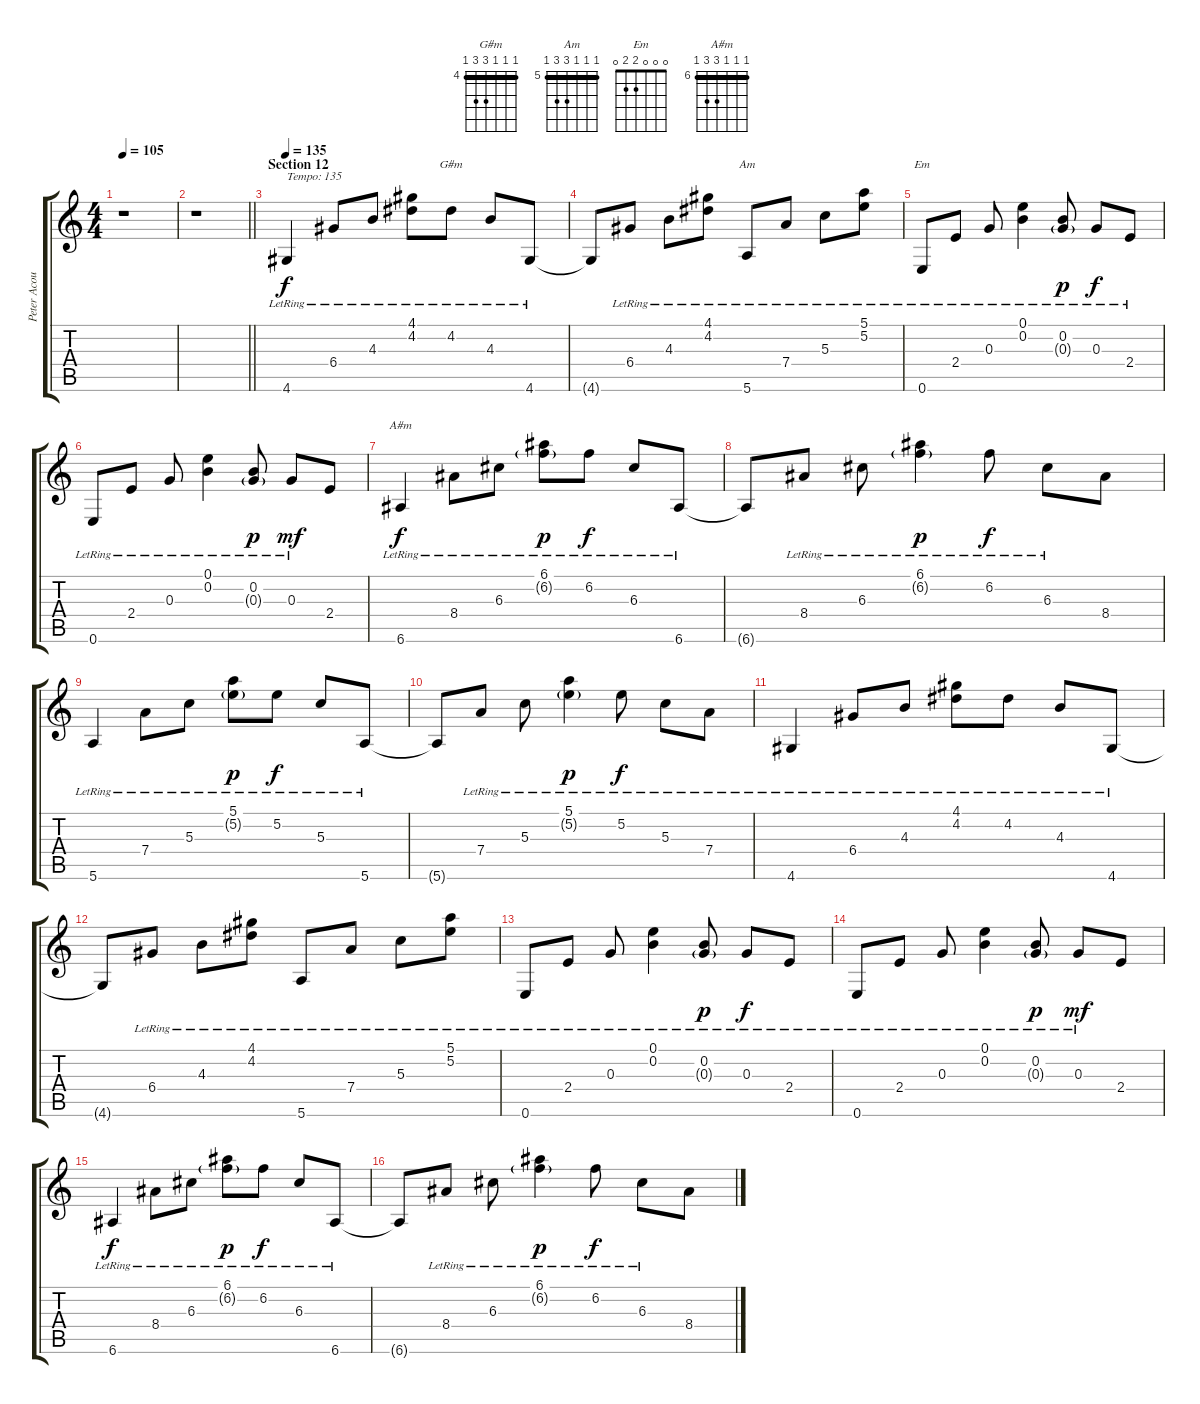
\track ("Peter Acoustic" "Peter Acou") {instrument acousticguitarnylon}
\staff {score tabs}
\tuning (E4 B3 G3 D3 A2 E2) {hide}
\chord ("G#m" 4 4 4 6 6 4) {firstfret 4 barre 4}
\chord ("Am" 5 5 5 7 7 5) {firstfret 5 barre 5}
\chord ("Em" 0 0 0 2 2 0)
\chord ("A#m" 6 6 6 8 8 6) {firstfret 6 barre 6}
\ts (4 4)
\tempo 105
\clef g2
\ks c
r.1{dy f} |
\barLineRight lightlight
r.1 |
\section ("" "Section 12")
\tempo 135
4.6{lr}.4{txt "Tempo: 135"} 6.4{lr}.8 4.3{lr}.8 (4.1{lr} 4.2).8 4.2{lr}.8{ch "G#m"} 4.3{lr}.8 4.6{lr}.8 |
4.6{t}.8 6.4{lr}.8 4.3{lr}.8 (4.1{lr} 4.2).8 5.6{lr}.8{ch "Am"} 7.4{lr}.8 5.3{lr}.8 (5.1{lr} 5.2{lr}).8 |
0.6{lr}.8{ch "Em"} 2.4{lr}.8 0.3{lr}.8 (0.1{lr} 0.2{lr}).4 (0.2{lr} 0.3{g lr}).8{dy p} 0.3{lr}.8{dy f} 2.4{lr}.8 |
0.6{lr}.8 2.4{lr}.8 0.3{lr}.8 (0.1{lr} 0.2{lr}).4 (0.2{lr} 0.3{g lr}).8{dy p} 0.3{lr}.8{dy mf} 2.4.8 |
6.6{lr}.4{ch "A#m" dy f} 8.4{lr}.8 6.3{lr}.8 (6.1{lr} 6.2{g}).8{dy p} 6.2{lr}.8{dy f} 6.3{lr}.8 6.6{lr}.8 |
6.6{t}.8 8.4{lr}.8 6.3{lr}.8 (6.1{lr} 6.2{g lr}).4{dy p} 6.2{lr}.8{dy f} 6.3{lr}.8 8.4.8 |
5.6{lr}.4 7.4{lr}.8 5.3{lr}.8 (5.1{lr} 5.2{g lr}).8{dy p} 5.2{lr}.8{dy f} 5.3{lr}.8 5.6{lr}.8 |
5.6{t}.8 7.4{lr}.8 5.3{lr}.8 (5.1{lr} 5.2{g}).4{dy p} 5.2{lr}.8{dy f} 5.3{lr}.8 7.4{lr}.8 |
4.6{lr}.4 6.4{lr}.8 4.3{lr}.8 (4.1{lr} 4.2).8 4.2{lr}.8 4.3{lr}.8 4.6{lr}.8 |
4.6{t}.8 6.4{lr}.8 4.3{lr}.8 (4.1{lr} 4.2).8 5.6{lr}.8 7.4{lr}.8 5.3{lr}.8 (5.1{lr} 5.2{lr}).8 |
0.6{lr}.8 2.4{lr}.8 0.3{lr}.8 (0.1{lr} 0.2{lr}).4 (0.2{lr} 0.3{g lr}).8{dy p} 0.3{lr}.8{dy f} 2.4{lr}.8 |
0.6{lr}.8 2.4{lr}.8 0.3{lr}.8 (0.1{lr} 0.2{lr}).4 (0.2{lr} 0.3{g lr}).8{dy p} 0.3{lr}.8{dy mf} 2.4.8 |
6.6{lr}.4{dy f} 8.4{lr}.8 6.3{lr}.8 (6.1{lr} 6.2{g}).8{dy p} 6.2{lr}.8{dy f} 6.3{lr}.8 6.6{lr}.8 |
6.6{t}.8 8.4{lr}.8 6.3{lr}.8 (6.1{lr} 6.2{g lr}).4{dy p} 6.2{lr}.8{dy f} 6.3{lr}.8 8.4.8
